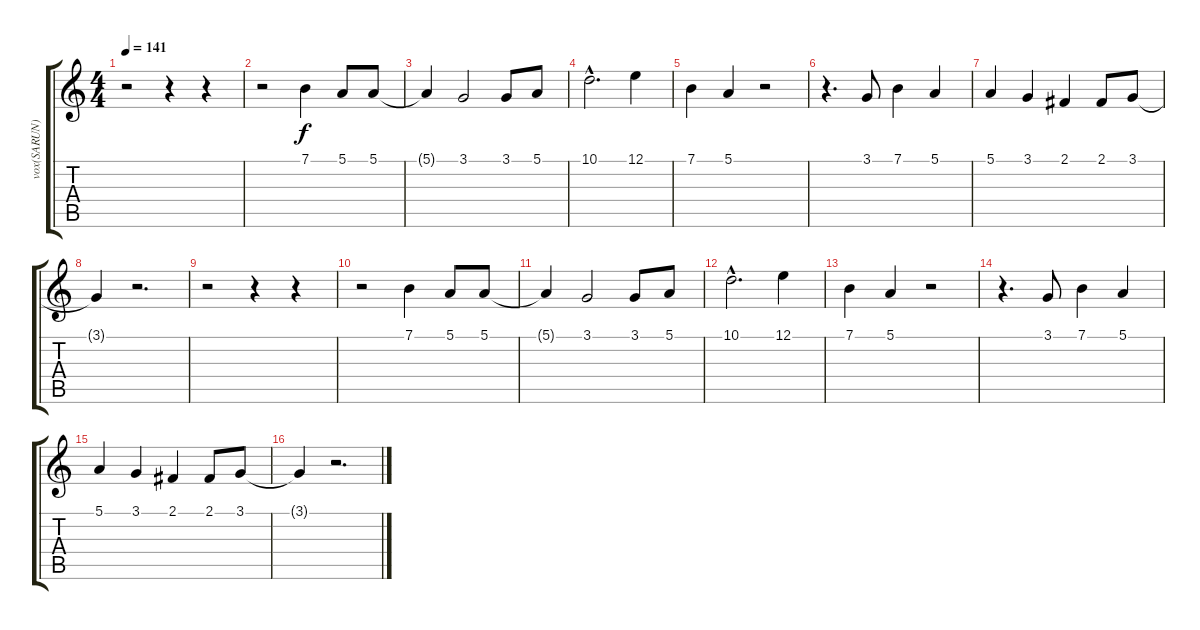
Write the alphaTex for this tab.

\track ("vox(SARUN)" "vox(SARUN)") {instrument sopranosax}
\staff {score tabs}
\tuning (E4 B3 G3 D3 A2 E2) {hide}
\ts (4 4)
\tempo 141
\clef g2
\ks c
r.2{dy f} r.4 r.4 |
r.2 7.1.4 5.1.8 5.1.8 |
5.1{t}.4 3.1.2 3.1.8 5.1.8 |
10.1{hac}.2{d} 12.1.4 |
7.1.4 5.1.4 r.2 |
r.4{d} 3.1.8 7.1.4 5.1.4 |
5.1.4 3.1.4 2.1.4 2.1.8 3.1.8 |
3.1{t}.4 r.2{d} |
r.2 r.4 r.4 |
r.2 7.1.4 5.1.8 5.1.8 |
5.1{t}.4 3.1.2 3.1.8 5.1.8 |
10.1{hac}.2{d} 12.1.4 |
7.1.4 5.1.4 r.2 |
r.4{d} 3.1.8 7.1.4 5.1.4 |
5.1.4 3.1.4 2.1.4 2.1.8 3.1.8 |
3.1{t}.4 r.2{d}
